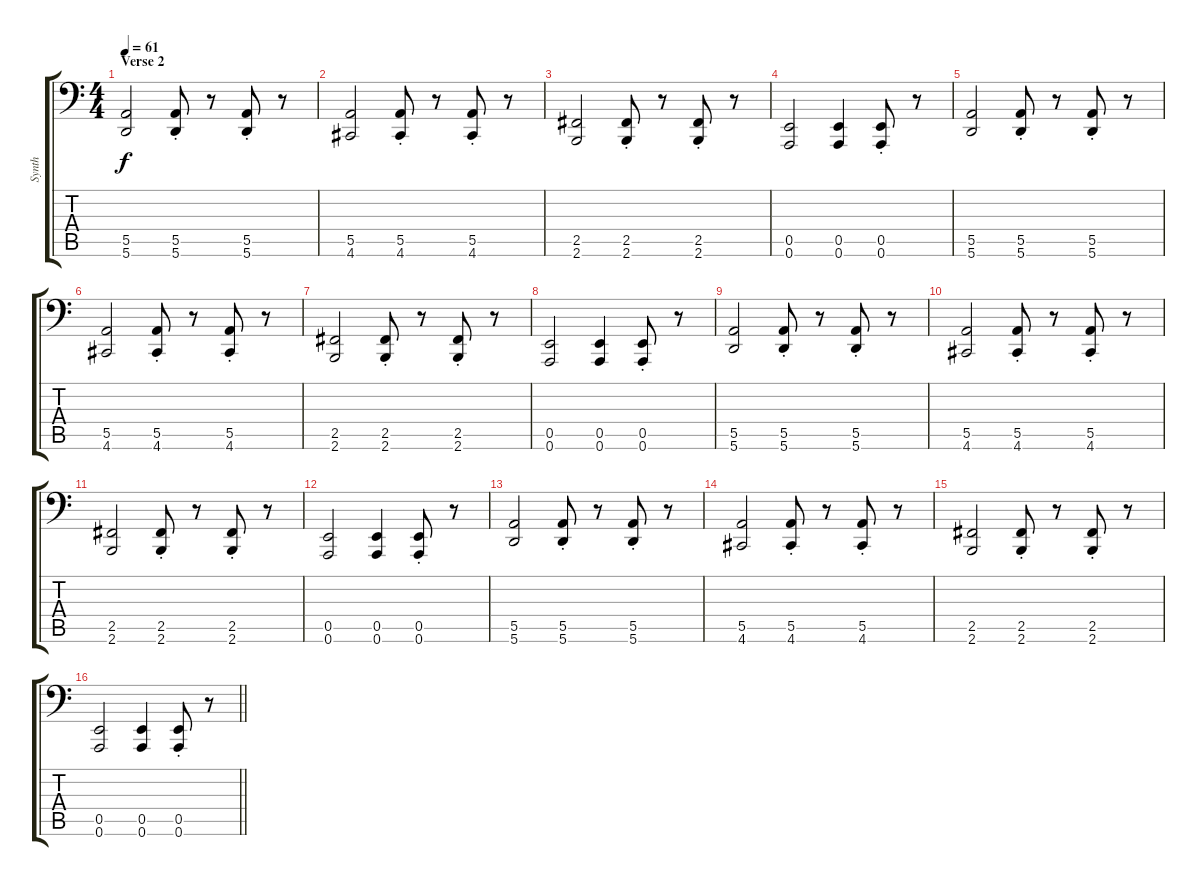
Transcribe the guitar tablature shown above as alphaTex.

\track ("Synth" "Synth") {instrument lead1square}
\staff {score tabs}
\tuning (B3 Gb3 D3 A2 E2 A1) {hide}
\ts (4 4)
\section ("" "Verse 2")
\tempo 61
\clef f4
\ks c
(5.5 5.6).2{dy f} (5.5{st} 5.6{st}).8 r.8 (5.5{st} 5.6{st}).8 r.8 |
(5.5 4.6).2 (5.5{st} 4.6{st}).8 r.8 (5.5{st} 4.6{st}).8 r.8 |
(2.5 2.6).2 (2.5{st} 2.6{st}).8 r.8 (2.5{st} 2.6{st}).8 r.8 |
(0.5 0.6).2 (0.5 0.6).4 (0.5{st} 0.6{st}).8 r.8 |
(5.5 5.6).2 (5.5{st} 5.6{st}).8 r.8 (5.5{st} 5.6{st}).8 r.8 |
(5.5 4.6).2 (5.5{st} 4.6{st}).8 r.8 (5.5{st} 4.6{st}).8 r.8 |
(2.5 2.6).2 (2.5{st} 2.6{st}).8 r.8 (2.5{st} 2.6{st}).8 r.8 |
(0.5 0.6).2 (0.5 0.6).4 (0.5{st} 0.6{st}).8 r.8 |
(5.5 5.6).2 (5.5{st} 5.6{st}).8 r.8 (5.5{st} 5.6{st}).8 r.8 |
(5.5 4.6).2 (5.5{st} 4.6{st}).8 r.8 (5.5{st} 4.6{st}).8 r.8 |
(2.5 2.6).2 (2.5{st} 2.6{st}).8 r.8 (2.5{st} 2.6{st}).8 r.8 |
(0.5 0.6).2 (0.5 0.6).4 (0.5{st} 0.6{st}).8 r.8 |
(5.5 5.6).2 (5.5{st} 5.6{st}).8 r.8 (5.5{st} 5.6{st}).8 r.8 |
(5.5 4.6).2 (5.5{st} 4.6{st}).8 r.8 (5.5{st} 4.6{st}).8 r.8 |
(2.5 2.6).2 (2.5{st} 2.6{st}).8 r.8 (2.5{st} 2.6{st}).8 r.8 |
\barLineRight lightlight
(0.5 0.6).2 (0.5 0.6).4 (0.5{st} 0.6{st}).8 r.8
